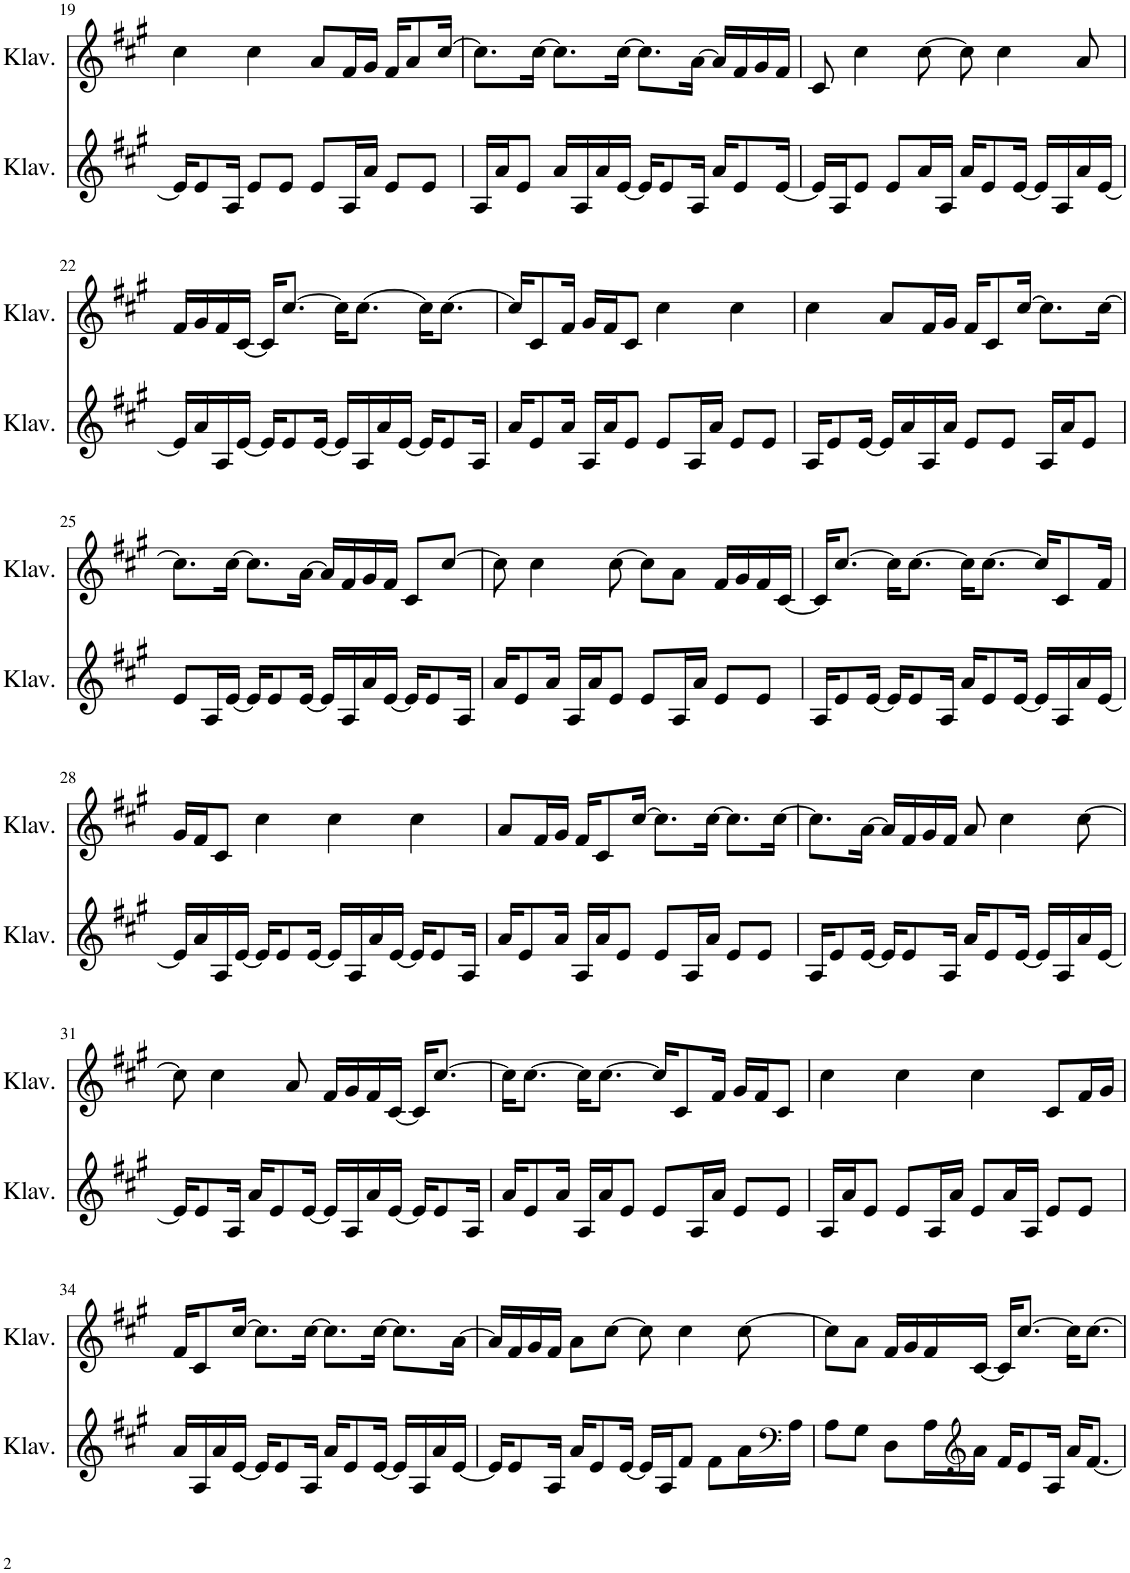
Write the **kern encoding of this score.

**kern	**kern
*part2	*part1
*staff2	*staff1
*I"Klavier	*I"Klavier
*I'Klav.	*I'Klav.
!!LO:PB:g=z
*clefG2	*clefG2
*k[f#c#g#]	*k[f#c#g#]
*M4/4	*M4/4
=19	=19
16e/KL]	4cc#\
8e/	.
16A/Jk	.
8e/L	4cc#\
8e/J	.
8e/L	8a/L
16A/L	16f#/L
16a/JJ	16g#/JJ
8e/L	16f#/KL
.	8a/
8e/J	.
.	[16cc#/Jk
=20	=20
16A/LL	8.cc#\L]
16a/J	.
8e/J	.
.	[16cc#\Jk
16a/LL	8.cc#\L]
16A/	.
16a/	.
[16e/JJ	[16cc#\Jk
16e/KL]	8.cc#\L]
8e/	.
16A/Jk	[16a\Jk
16a/KL	16a/LL]
8e/	16f#/
.	16g#/
[16e/Jk	16f#/JJ
=21	=21
16e/LL]	8c#/
16A/J	.
8e/J	4cc#\
8e/L	.
16a/L	[8cc#\
16A/JJ	.
16a/KL	8cc#\]
8e/	.
.	4cc#\
[16e/Jk	.
16e/LL]	.
16A/	.
16a/	8a/
[16e/JJ	.
!!LO:LB:g=z
=22	=22
16e/LL]	16f#/LL
16a/	16g#/
16A/	16f#/
[16e/JJ	[16c#/JJ
16e/KL]	16c#/KL]
8e/	[8.cc#/J
[16e/Jk	.
16e/LL]	16cc#\KL]
16A/	[8.cc#\J
16a/	.
[16e/JJ	.
16e/KL]	16cc#\KL]
8e/	[8.cc#\J
16A/Jk	.
=23	=23
16a/KL	16cc#/KL]
8e/	8c#/
16a/Jk	16f#/Jk
16A/LL	16g#/LL
16a/J	16f#/J
8e/J	8c#/J
8e/L	4cc#\
16A/L	.
16a/JJ	.
8e/L	4cc#\
8e/J	.
=24	=24
16A/KL	4cc#\
8e/	.
[16e/Jk	.
16e/LL]	8a/L
16a/	.
16A/	16f#/L
16a/JJ	16g#/JJ
8e/L	16f#/KL
.	8c#/
8e/J	.
.	[16cc#/Jk
16A/LL	8.cc#\L]
16a/J	.
8e/J	.
.	[16cc#\Jk
!!LO:LB:g=z
=25	=25
8e/L	8.cc#\L]
16A/L	.
[16e/JJ	[16cc#\Jk
16e/KL]	8.cc#\L]
8e/	.
[16e/Jk	[16a\Jk
16e/LL]	16a/LL]
16A/	16f#/
16a/	16g#/
[16e/JJ	16f#/JJ
16e/KL]	8c#/L
8e/	.
.	[8cc#/J
16A/Jk	.
=26	=26
16a/KL	8cc#\]
8e/	.
.	4cc#\
16a/Jk	.
16A/LL	.
16a/J	.
8e/J	[8cc#\
8e/L	8cc#\L]
16A/L	8a\J
16a/JJ	.
8e/L	16f#/LL
.	16g#/
8e/J	16f#/
.	[16c#/JJ
=27	=27
16A/KL	16c#/KL]
8e/	[8.cc#/J
[16e/Jk	.
16e/KL]	16cc#\KL]
8e/	[8.cc#\J
16A/Jk	.
16a/KL	16cc#\KL]
8e/	[8.cc#\J
[16e/Jk	.
16e/LL]	16cc#/KL]
16A/	8c#/
16a/	.
[16e/JJ	16f#/Jk
!!LO:LB:g=z
=28	=28
16e/LL]	16g#/LL
16a/	16f#/J
16A/	8c#/J
[16e/JJ	.
16e/KL]	4cc#\
8e/	.
[16e/Jk	.
16e/LL]	4cc#\
16A/	.
16a/	.
[16e/JJ	.
16e/KL]	4cc#\
8e/	.
16A/Jk	.
=29	=29
16a/KL	8a/L
8e/	.
.	16f#/L
16a/Jk	16g#/JJ
16A/LL	16f#/KL
16a/J	8c#/
8e/J	.
.	[16cc#/Jk
8e/L	8.cc#\L]
16A/L	.
16a/JJ	[16cc#\Jk
8e/L	8.cc#\L]
8e/J	.
.	[16cc#\Jk
=30	=30
16A/KL	8.cc#\L]
8e/	.
[16e/Jk	[16a\Jk
16e/KL]	16a/LL]
8e/	16f#/
.	16g#/
16A/Jk	16f#/JJ
16a/KL	8a/
8e/	.
.	4cc#\
[16e/Jk	.
16e/LL]	.
16A/	.
16a/	[8cc#\
[16e/JJ	.
!!LO:LB:g=z
=31	=31
16e/KL]	8cc#\]
8e/	.
.	4cc#\
16A/Jk	.
16a/KL	.
8e/	.
.	8a/
[16e/Jk	.
16e/LL]	16f#/LL
16A/	16g#/
16a/	16f#/
[16e/JJ	[16c#/JJ
16e/KL]	16c#/KL]
8e/	[8.cc#/J
16A/Jk	.
=32	=32
16a/KL	16cc#\KL]
8e/	[8.cc#\J
16a/Jk	.
16A/LL	16cc#\KL]
16a/J	[8.cc#\J
8e/J	.
8e/L	16cc#/KL]
.	8c#/
16A/L	.
16a/JJ	16f#/Jk
8e/L	16g#/LL
.	16f#/J
8e/J	8c#/J
=33	=33
16A/LL	4cc#\
16a/J	.
8e/J	.
8e/L	4cc#\
16A/L	.
16a/JJ	.
8e/L	4cc#\
16a/L	.
16A/JJ	.
8e/L	8c#/L
8e/J	16f#/L
.	16g#/JJ
!!LO:LB:g=z
=34	=34
16a/LL	16f#/KL
16A/	8c#/
16a/	.
[16e/JJ	[16cc#/Jk
16e/KL]	8.cc#\L]
8e/	.
16A/Jk	[16cc#\Jk
16a/KL	8.cc#\L]
8e/	.
[16e/Jk	[16cc#\Jk
16e/LL]	8.cc#\L]
16A/	.
16a/	.
[16e/JJ	[16a\Jk
=35	=35
16e/KL]	16a/LL]
8e/	16f#/
.	16g#/
16A/Jk	16f#/JJ
16a/KL	8a\L
8e/	.
.	[8cc#\J
[16e/Jk	.
16e/LL]	8cc#\]
16A/J	.
8f#/J	4cc#\
8f#\L	.
16a\L	[8cc#\
*clefF4	*
16A\JJ	.
=36	=36
8A\L	8cc#\L]
8G#\J	8a\J
8D\L	16f#/LL
.	16g#/
16A\L	16f#/
*clefG2	*
16a\JJ	[16c#/JJ
16f#/KL	16c#/KL]
8e/	[8.cc#/J
16A/Jk	.
16a/KL	16cc#\KL]
[8.f#/J	[8.cc#\J
=	=
*-	*-
